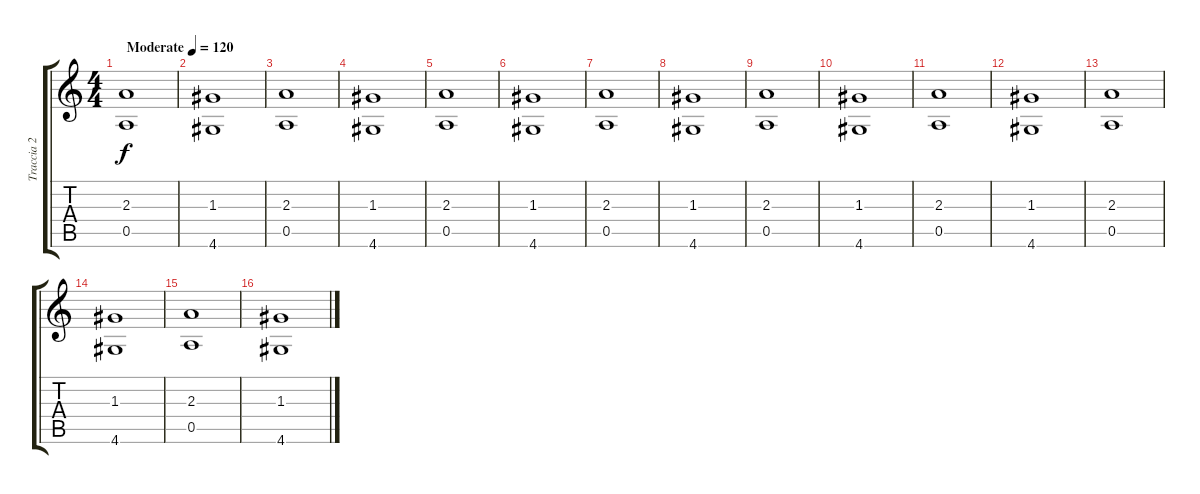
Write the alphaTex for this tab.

\track ("Traccia 2" "Traccia 2") {instrument distortionguitar}
\staff {score tabs}
\tuning (E4 B3 G3 D3 A2 E2) {hide}
\ts (4 4)
\tempo (120 "Moderate")
\clef g2
\ks c
(2.3 0.5).1{dy f instrument distortionguitar} |
(1.3 4.6).1 |
(2.3 0.5).1 |
(1.3 4.6).1 |
(2.3 0.5).1 |
(1.3 4.6).1 |
(2.3 0.5).1 |
(1.3 4.6).1 |
(2.3 0.5).1 |
(1.3 4.6).1 |
(2.3 0.5).1 |
(1.3 4.6).1 |
(2.3 0.5).1 |
(1.3 4.6).1 |
(2.3 0.5).1 |
(1.3 4.6).1
